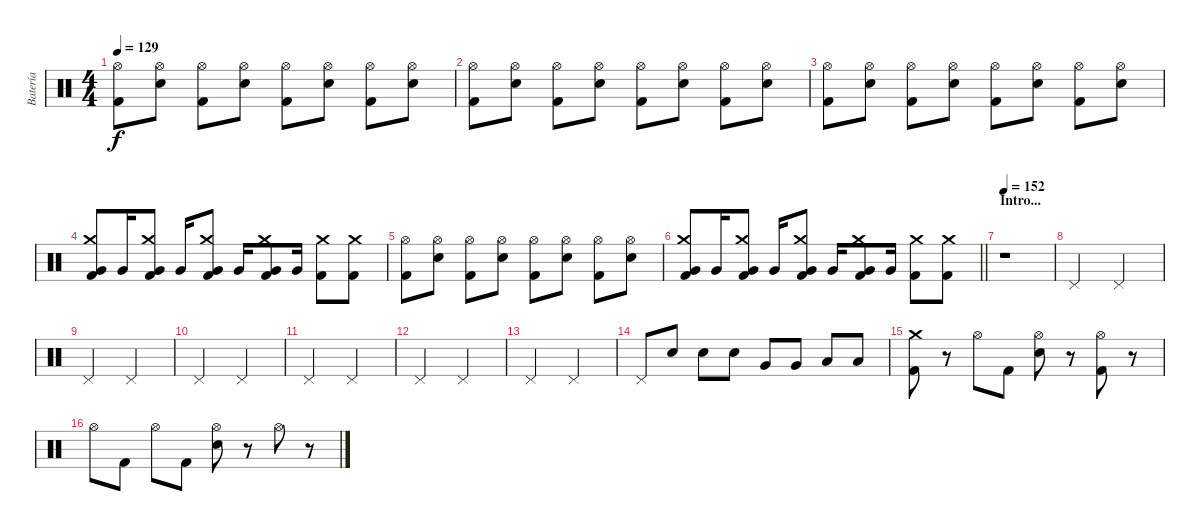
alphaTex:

\track ("Batería" "Batería") {instrument percussion}
\staff {score}
\articulation defaults
\ts (4 4)
\tempo 129
\clef neutral
\ks c
("Hi-Hat (open)" "Kick (hit) 2").8{dy f} ("Hi-Hat (open)" "Snare (hit) 2").8 ("Hi-Hat (open)" "Kick (hit) 2").8 ("Hi-Hat (open)" "Snare (hit) 2").8 ("Hi-Hat (open)" "Kick (hit) 2").8 ("Hi-Hat (open)" "Snare (hit) 2").8 ("Hi-Hat (open)" "Kick (hit) 2").8 ("Hi-Hat (open)" "Snare (hit) 2").8 |
("Hi-Hat (open)" "Kick (hit) 2").8 ("Hi-Hat (open)" "Snare (hit) 2").8 ("Hi-Hat (open)" "Kick (hit) 2").8 ("Hi-Hat (open)" "Snare (hit) 2").8 ("Hi-Hat (open)" "Kick (hit) 2").8 ("Hi-Hat (open)" "Snare (hit) 2").8 ("Hi-Hat (open)" "Kick (hit) 2").8 ("Hi-Hat (open)" "Snare (hit) 2").8 |
("Hi-Hat (open)" "Kick (hit) 2").8 ("Hi-Hat (open)" "Snare (hit) 2").8 ("Hi-Hat (open)" "Kick (hit) 2").8 ("Hi-Hat (open)" "Snare (hit) 2").8 ("Hi-Hat (open)" "Kick (hit) 2").8 ("Hi-Hat (open)" "Snare (hit) 2").8 ("Hi-Hat (open)" "Kick (hit) 2").8 ("Hi-Hat (open)" "Snare (hit) 2").8 |
("Crash medium (hit)" "Very Low Tom (hit)" "Kick (hit) 2").8 "Very Low Tom (hit)".16 ("Crash medium (hit)" "Very Low Tom (hit)" "Kick (hit) 2").8 "Very Low Tom (hit)".16 ("Crash medium (hit)" "Very Low Tom (hit)" "Kick (hit) 2").8 "Very Low Tom (hit)".16 ("Crash medium (hit)" "Very Low Tom (hit)" "Kick (hit) 2").8 "Very Low Tom (hit)".16 ("Crash medium (hit)" "Kick (hit) 2").8 ("Crash medium (hit)" "Kick (hit) 2").8 |
("Hi-Hat (open)" "Kick (hit) 2").8 ("Hi-Hat (open)" "Snare (hit) 2").8 ("Hi-Hat (open)" "Kick (hit) 2").8 ("Hi-Hat (open)" "Snare (hit) 2").8 ("Hi-Hat (open)" "Kick (hit) 2").8 ("Hi-Hat (open)" "Snare (hit) 2").8 ("Hi-Hat (open)" "Kick (hit) 2").8 ("Hi-Hat (open)" "Snare (hit) 2").8 |
\barLineRight lightlight
("Crash medium (hit)" "Very Low Tom (hit)" "Kick (hit) 2").8 "Very Low Tom (hit)".16 ("Crash medium (hit)" "Very Low Tom (hit)" "Kick (hit) 2").8 "Very Low Tom (hit)".16 ("Crash medium (hit)" "Very Low Tom (hit)" "Kick (hit) 2").8 "Very Low Tom (hit)".16 ("Crash medium (hit)" "Very Low Tom (hit)" "Kick (hit) 2").8 "Very Low Tom (hit)".16 ("Crash medium (hit)" "Kick (hit) 2").8 ("Crash medium (hit)" "Kick (hit) 2").8 |
\section ("" "Intro...")
\tempo 152
r.1 |
"Pedal Hi-Hat (hit)".2 "Pedal Hi-Hat (hit)".2 |
"Pedal Hi-Hat (hit)".2 "Pedal Hi-Hat (hit)".2 |
"Pedal Hi-Hat (hit)".2 "Pedal Hi-Hat (hit)".2 |
"Pedal Hi-Hat (hit)".2 "Pedal Hi-Hat (hit)".2 |
"Pedal Hi-Hat (hit)".2 "Pedal Hi-Hat (hit)".2 |
"Pedal Hi-Hat (hit)".2 "Pedal Hi-Hat (hit)".2 |
"Pedal Hi-Hat (hit)".8 "Snare (hit) 2".8 "Snare (hit) 2".8 "Snare (hit) 2".8 "Very Low Tom (hit)".8 "Very Low Tom (hit)".8 "Low Floor Tom (hit)".8 "Low Floor Tom (hit)".8 |
("Crash medium (hit)" "Kick (hit) 2").8 r.8 "Hi-Hat (open)".8 "Kick (hit) 2".8 ("Hi-Hat (open)" "Snare (hit) 2").8 r.8 ("Hi-Hat (open)" "Kick (hit) 2").8 r.8 |
"Hi-Hat (open)".8 "Kick (hit) 2".8 "Hi-Hat (open)".8 "Kick (hit) 2".8 ("Hi-Hat (open)" "Snare (hit) 2").8 r.8 "Hi-Hat (open)".8 r.8
